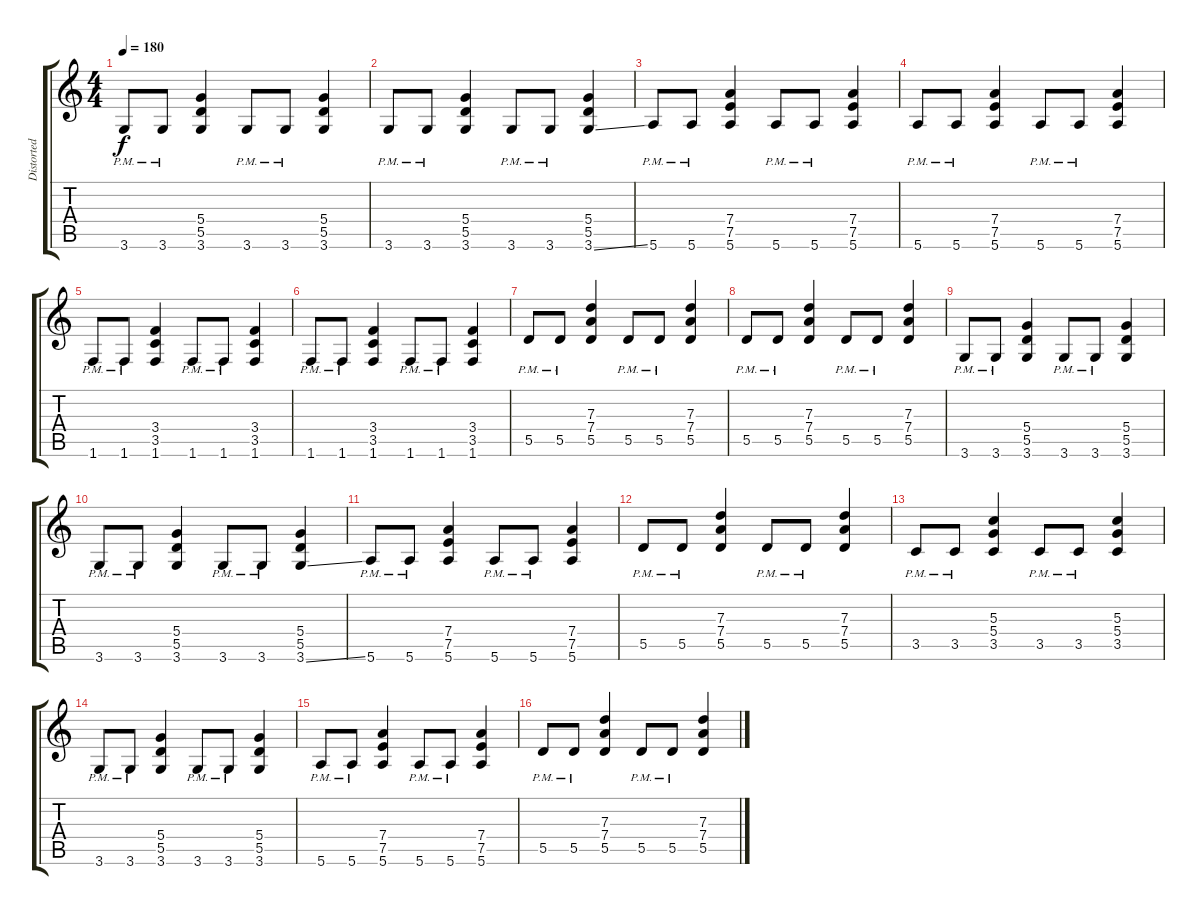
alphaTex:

\track ("Distorted Gtr 2" "Distorted ") {instrument acousticguitarnylon}
\staff {score tabs}
\tuning (E4 B3 G3 D3 A2 E2) {hide}
\ts (4 4)
\tempo 180
\clef g2
\ks aminor
3.6{pm}.8{dy f} 3.6{pm}.8 (5.4 5.5 3.6).4 3.6{pm}.8 3.6{pm}.8 (5.4 5.5 3.6).4 |
3.6{pm}.8 3.6{pm}.8 (5.4 5.5 3.6).4 3.6{pm}.8 3.6{pm}.8 (5.4 5.5 3.6{ss}).4 |
5.6{pm}.8 5.6{pm}.8 (7.4 7.5 5.6).4 5.6{pm}.8 5.6{pm}.8 (7.4 7.5 5.6).4 |
5.6{pm}.8 5.6{pm}.8 (7.4 7.5 5.6).4 5.6{pm}.8 5.6{pm}.8 (7.4 7.5 5.6).4 |
1.6{pm}.8 1.6{pm}.8 (3.4 3.5 1.6).4 1.6{pm}.8 1.6{pm}.8 (3.4 3.5 1.6).4 |
1.6{pm}.8 1.6{pm}.8 (3.4 3.5 1.6).4 1.6{pm}.8 1.6{pm}.8 (3.4 3.5 1.6).4 |
5.5{pm}.8 5.5{pm}.8 (7.3 7.4 5.5).4 5.5{pm}.8 5.5{pm}.8 (7.3 7.4 5.5).4 |
5.5{pm}.8 5.5{pm}.8 (7.3 7.4 5.5).4 5.5{pm}.8 5.5{pm}.8 (7.3 7.4 5.5).4 |
3.6{pm}.8 3.6{pm}.8 (5.4 5.5 3.6).4 3.6{pm}.8 3.6{pm}.8 (5.4 5.5 3.6).4 |
3.6{pm}.8 3.6{pm}.8 (5.4 5.5 3.6).4 3.6{pm}.8 3.6{pm}.8 (5.4 5.5 3.6{ss}).4 |
5.6{pm}.8 5.6{pm}.8 (7.4 7.5 5.6).4 5.6{pm}.8 5.6{pm}.8 (7.4 7.5 5.6).4 |
5.5{pm}.8 5.5{pm}.8 (7.3 7.4 5.5).4 5.5{pm}.8 5.5{pm}.8 (7.3 7.4 5.5).4 |
3.5{pm}.8 3.5{pm}.8 (5.3 5.4 3.5).4 3.5{pm}.8 3.5{pm}.8 (5.3 5.4 3.5).4 |
3.6{pm}.8 3.6{pm}.8 (5.4 5.5 3.6).4 3.6{pm}.8 3.6{pm}.8 (5.4 5.5 3.6).4 |
5.6{pm}.8 5.6{pm}.8 (7.4 7.5 5.6).4 5.6{pm}.8 5.6{pm}.8 (7.4 7.5 5.6).4 |
5.5{pm}.8 5.5{pm}.8 (7.3 7.4 5.5).4 5.5{pm}.8 5.5{pm}.8 (7.3 7.4 5.5).4
